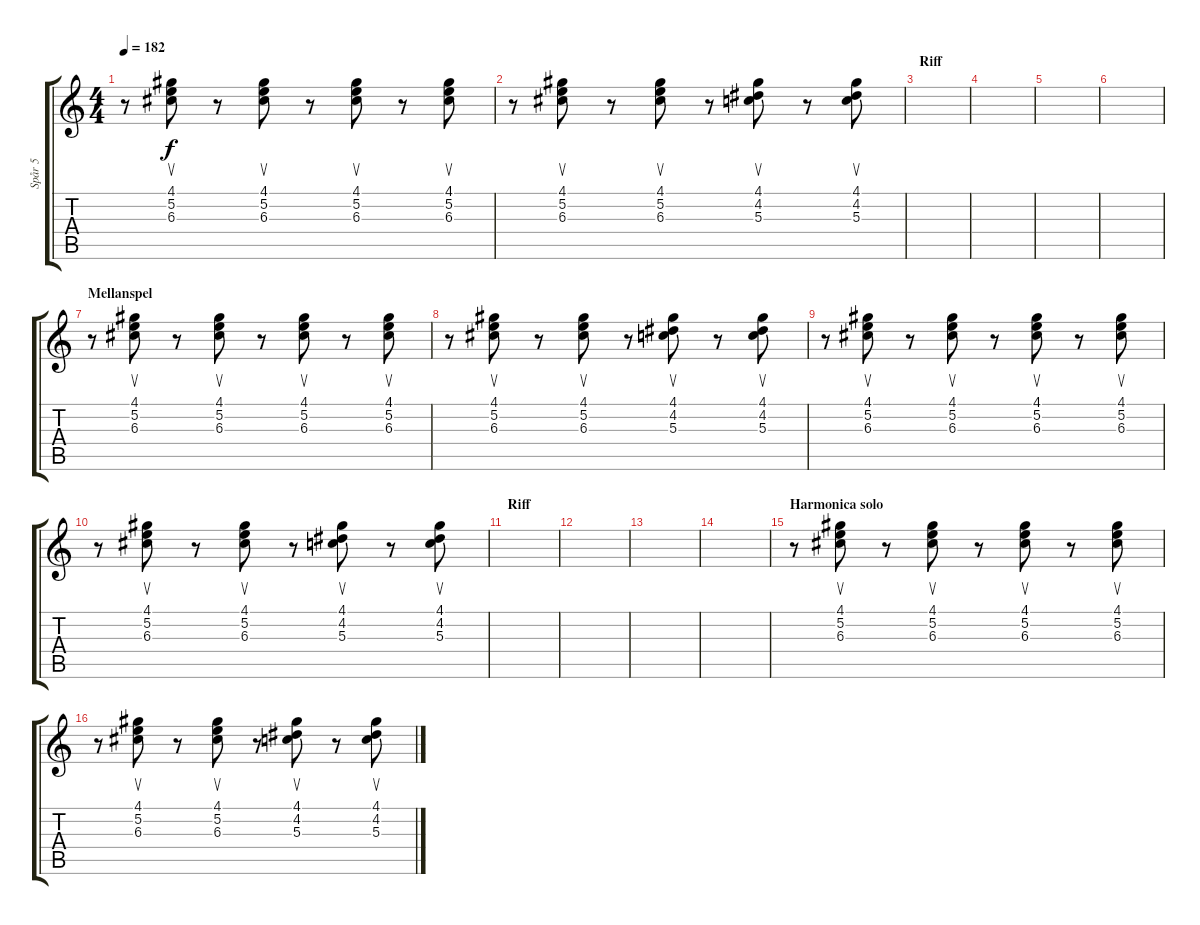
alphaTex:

\track ("Spår 5" "Spår 5") {instrument overdrivenguitar}
\staff {score tabs}
\tuning (E4 B3 G3 D3 A2 E2) {hide}
\ts (4 4)
\tempo 182
\clef g2
\ks c
r.8{dy f} (4.1 5.2 6.3).8{su} r.8 (4.1 5.2 6.3).8{su} r.8 (4.1 5.2 6.3).8{su} r.8 (4.1 5.2 6.3).8{su} |
r.8 (4.1 5.2 6.3).8{su} r.8 (4.1 5.2 6.3).8{su} r.8 (4.1 4.2 5.3).8{su} r.8 (4.1 4.2 5.3).8{su} |
\section ("" "Riff")
|
|
|
|
\section ("" "Mellanspel")
r.8 (4.1 5.2 6.3).8{su} r.8 (4.1 5.2 6.3).8{su} r.8 (4.1 5.2 6.3).8{su} r.8 (4.1 5.2 6.3).8{su} |
r.8 (4.1 5.2 6.3).8{su} r.8 (4.1 5.2 6.3).8{su} r.8 (4.1 4.2 5.3).8{su} r.8 (4.1 4.2 5.3).8{su} |
r.8 (4.1 5.2 6.3).8{su} r.8 (4.1 5.2 6.3).8{su} r.8 (4.1 5.2 6.3).8{su} r.8 (4.1 5.2 6.3).8{su} |
r.8 (4.1 5.2 6.3).8{su} r.8 (4.1 5.2 6.3).8{su} r.8 (4.1 4.2 5.3).8{su} r.8 (4.1 4.2 5.3).8{su} |
\section ("" "Riff")
|
|
|
|
\section ("" "Harmonica solo")
r.8 (4.1 5.2 6.3).8{su} r.8 (4.1 5.2 6.3).8{su} r.8 (4.1 5.2 6.3).8{su} r.8 (4.1 5.2 6.3).8{su} |
r.8 (4.1 5.2 6.3).8{su} r.8 (4.1 5.2 6.3).8{su} r.8 (4.1 4.2 5.3).8{su} r.8 (4.1 4.2 5.3).8{su}
